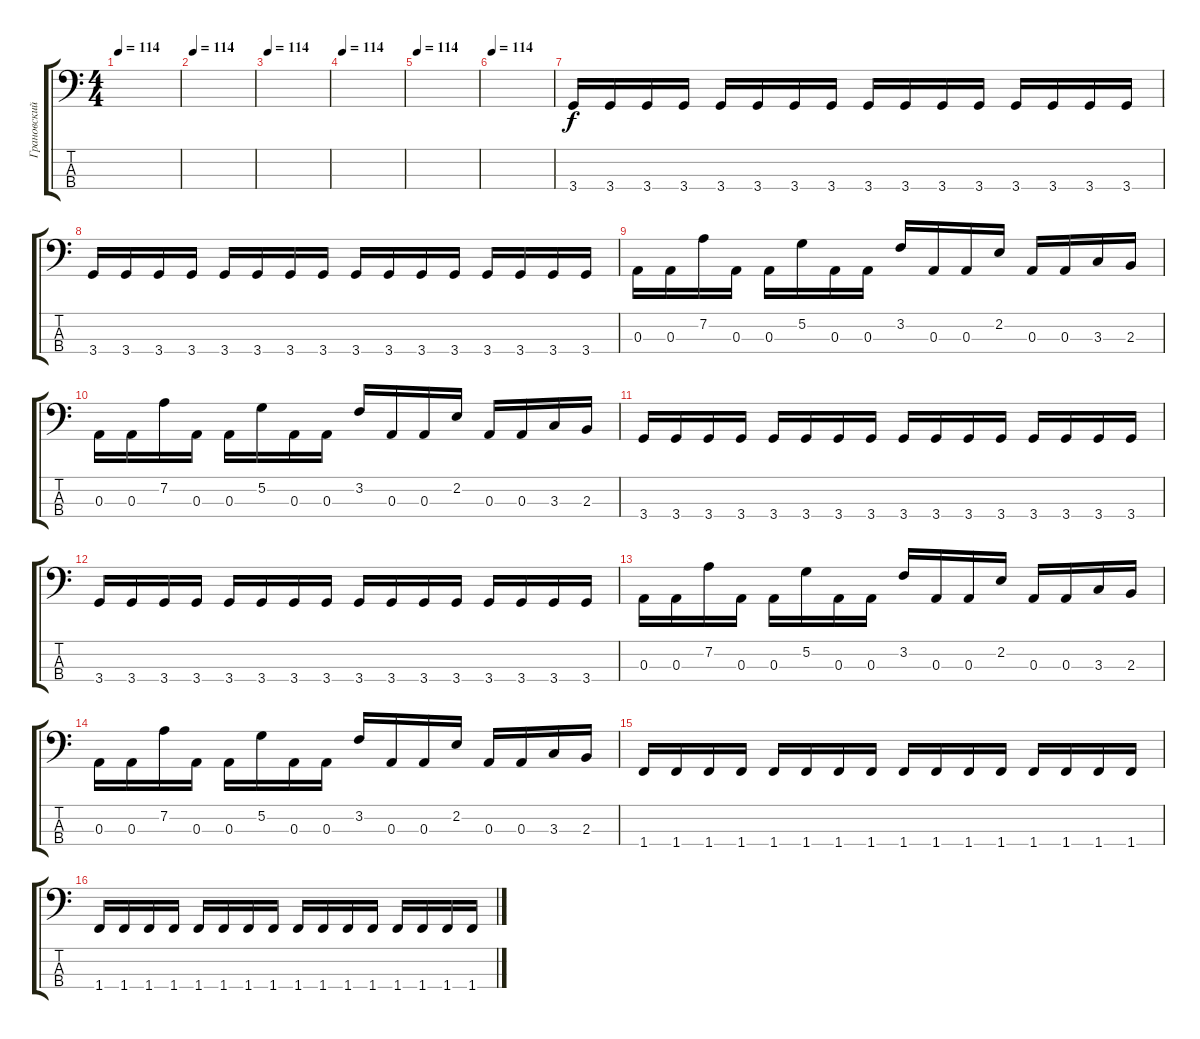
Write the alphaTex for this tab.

\track ("Грановский" "Грановский") {instrument electricbassfinger}
\staff {score tabs}
\tuning (G2 D2 A1 E1) {hide}
\ts (4 4)
\tempo 114
\clef f4
\ks c
|
\tempo 114
|
\tempo 114
|
\tempo 114
|
\tempo 114
|
\tempo 114
|
3.4.16 3.4.16 3.4.16 3.4.16 3.4.16 3.4.16 3.4.16 3.4.16 3.4.16 3.4.16 3.4.16 3.4.16 3.4.16 3.4.16 3.4.16 3.4.16 |
3.4.16 3.4.16 3.4.16 3.4.16 3.4.16 3.4.16 3.4.16 3.4.16 3.4.16 3.4.16 3.4.16 3.4.16 3.4.16 3.4.16 3.4.16 3.4.16 |
0.3.16 0.3.16 7.2.16 0.3.16 0.3.16 5.2.16 0.3.16 0.3.16 3.2.16 0.3.16 0.3.16 2.2.16 0.3.16 0.3.16 3.3.16 2.3.16 |
0.3.16 0.3.16 7.2.16 0.3.16 0.3.16 5.2.16 0.3.16 0.3.16 3.2.16 0.3.16 0.3.16 2.2.16 0.3.16 0.3.16 3.3.16 2.3.16 |
3.4.16 3.4.16 3.4.16 3.4.16 3.4.16 3.4.16 3.4.16 3.4.16 3.4.16 3.4.16 3.4.16 3.4.16 3.4.16 3.4.16 3.4.16 3.4.16 |
3.4.16 3.4.16 3.4.16 3.4.16 3.4.16 3.4.16 3.4.16 3.4.16 3.4.16 3.4.16 3.4.16 3.4.16 3.4.16 3.4.16 3.4.16 3.4.16 |
0.3.16 0.3.16 7.2.16 0.3.16 0.3.16 5.2.16 0.3.16 0.3.16 3.2.16 0.3.16 0.3.16 2.2.16 0.3.16 0.3.16 3.3.16 2.3.16 |
0.3.16 0.3.16 7.2.16 0.3.16 0.3.16 5.2.16 0.3.16 0.3.16 3.2.16 0.3.16 0.3.16 2.2.16 0.3.16 0.3.16 3.3.16 2.3.16 |
1.4.16 1.4.16 1.4.16 1.4.16 1.4.16 1.4.16 1.4.16 1.4.16 1.4.16 1.4.16 1.4.16 1.4.16 1.4.16 1.4.16 1.4.16 1.4.16 |
1.4.16 1.4.16 1.4.16 1.4.16 1.4.16 1.4.16 1.4.16 1.4.16 1.4.16 1.4.16 1.4.16 1.4.16 1.4.16 1.4.16 1.4.16 1.4.16
